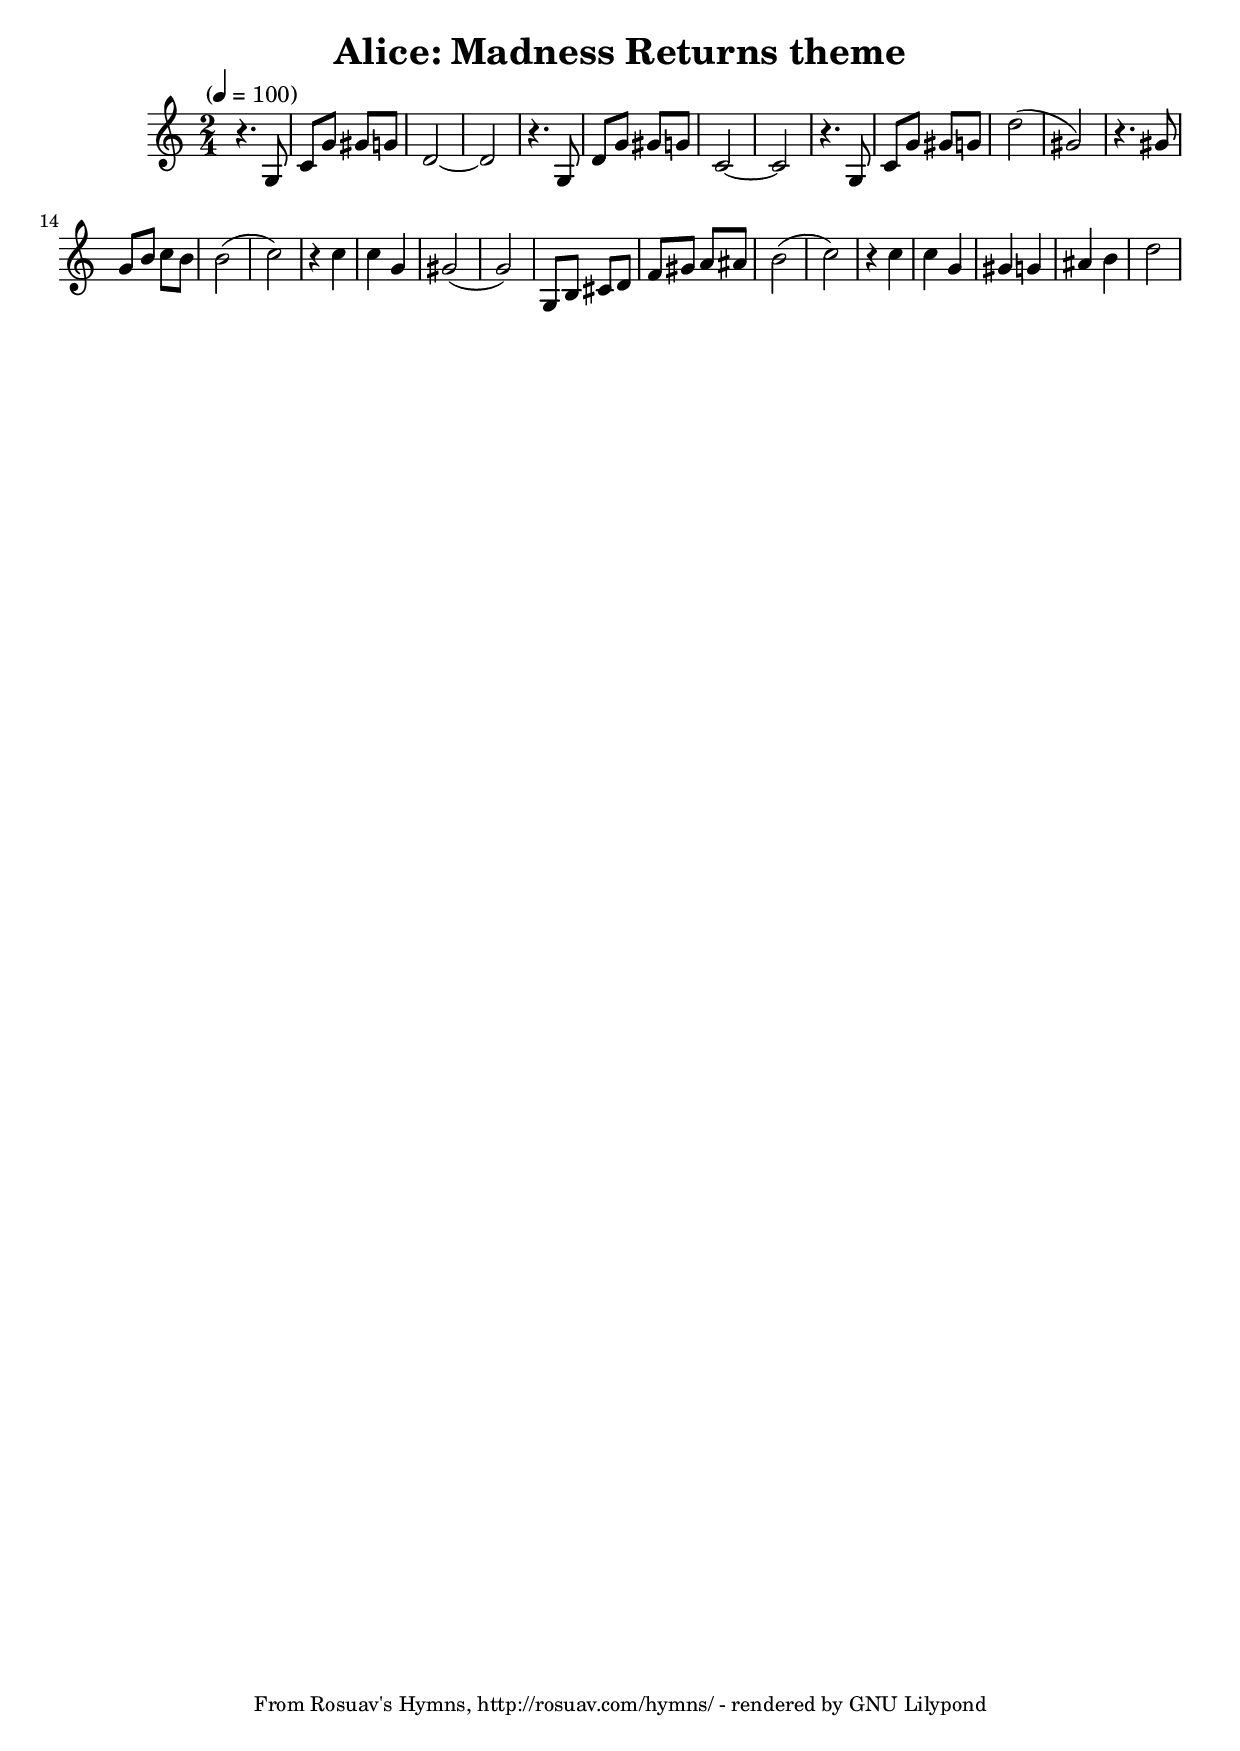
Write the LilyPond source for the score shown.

% Theme from Alice: Madness Returns. Private transcription only.
\include "Hymnal.ly"

\header
{
	title="Alice: Madness Returns theme"
}

\score {
	<<
		\new Staff <<
			\set Staff.midiInstrument = "violin"
			\key c \major
			\time 2/4
			\tempo "" 4 = 100
			\new Voice = "sops" \relative f' {
				r4. g,8 c g' gs g d2~d
				r4. g,8 d' g gs g c,2~c
				r4. g8 c g' gs g d'2(gs,)
				r4. gs8 g b c b b2(c)
				r4 c4 c g gs2(g)
				g,8 b cs d f gs a as b2(c)
				r4 c4 c g gs g as b d2
			}
		>>
	>>
	\layout { }
	\midi { }
}
